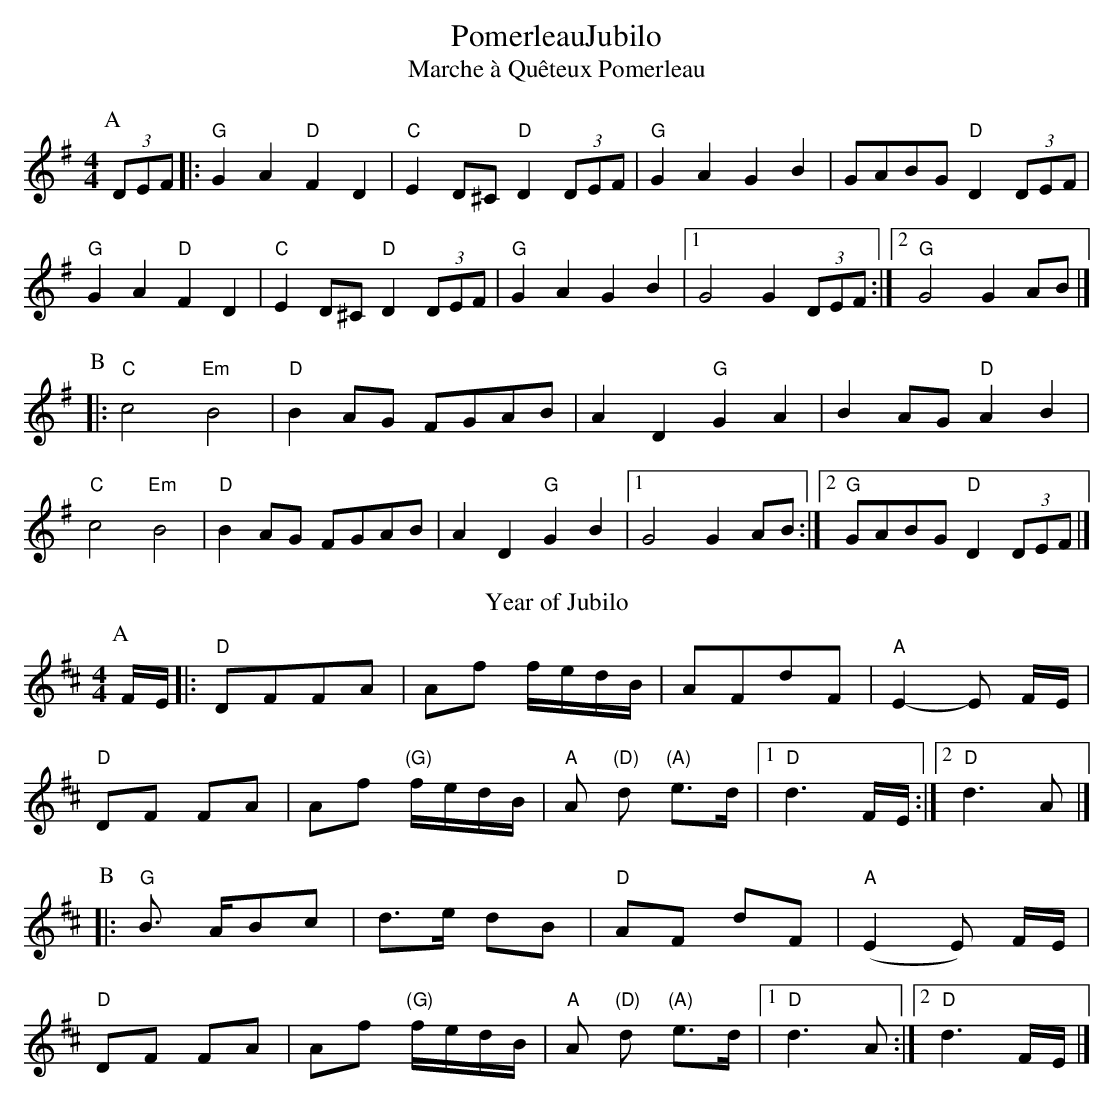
X:1
T:PomerleauJubilo
T:
T:Marche à Quêteux Pomerleau
M:4/4
L:1/8
K:Gmaj
P:A
(3DEF |: "G"G2 A2 "D"F2 D2 | "C"E2 D^C "D"D2 (3DEF | "G"G2 A2 G2 B2 | GABG "D"D2 (3DEF |
"G"G2 A2 "D"F2 D2 | "C"E2 D^C "D"D2 (3DEF | "G" G2 A2 G2 B2 |1 G4 G2(3DEF :|2 "G"G4 G2 AB |]
P:B
|: "C"c4 "Em"B4 | "D"B2 AG FGAB | A2 D2 "G" G2 A2 | B2 AG "D"A2 B2 |
"C"c4 "Em"B4 | "D"B2 AG FGAB |A2 D2 "G" G2 B2 |1 G4 G2 AB:|2"G"GABG "D"D2 (3DEF|]
T:Year of Jubilo
M:4/4
K:Dmaj
P:A
F/E/ |: "D" DFFA | Af f/2e/2d/2B/2 | AFdF | "A" E2-E F/E/2 |
"D" DF FA | Af "(G)" f/e/d/B/ | "A" A "(D)" d "(A)" e>d |1 "D" d3 F/E/:|2 "D" d3 A |]
P:B
|: "G" B> ABc | d>e dB | "D" AF dF | "A" (E2 E) F/E/ |
"D" DF FA | Af "(G)" f/e/d/B/ | "A" A "(D)" d "(A)"e>d |1 "D" d3 A:|2 "D" d3 F/E/ |]
